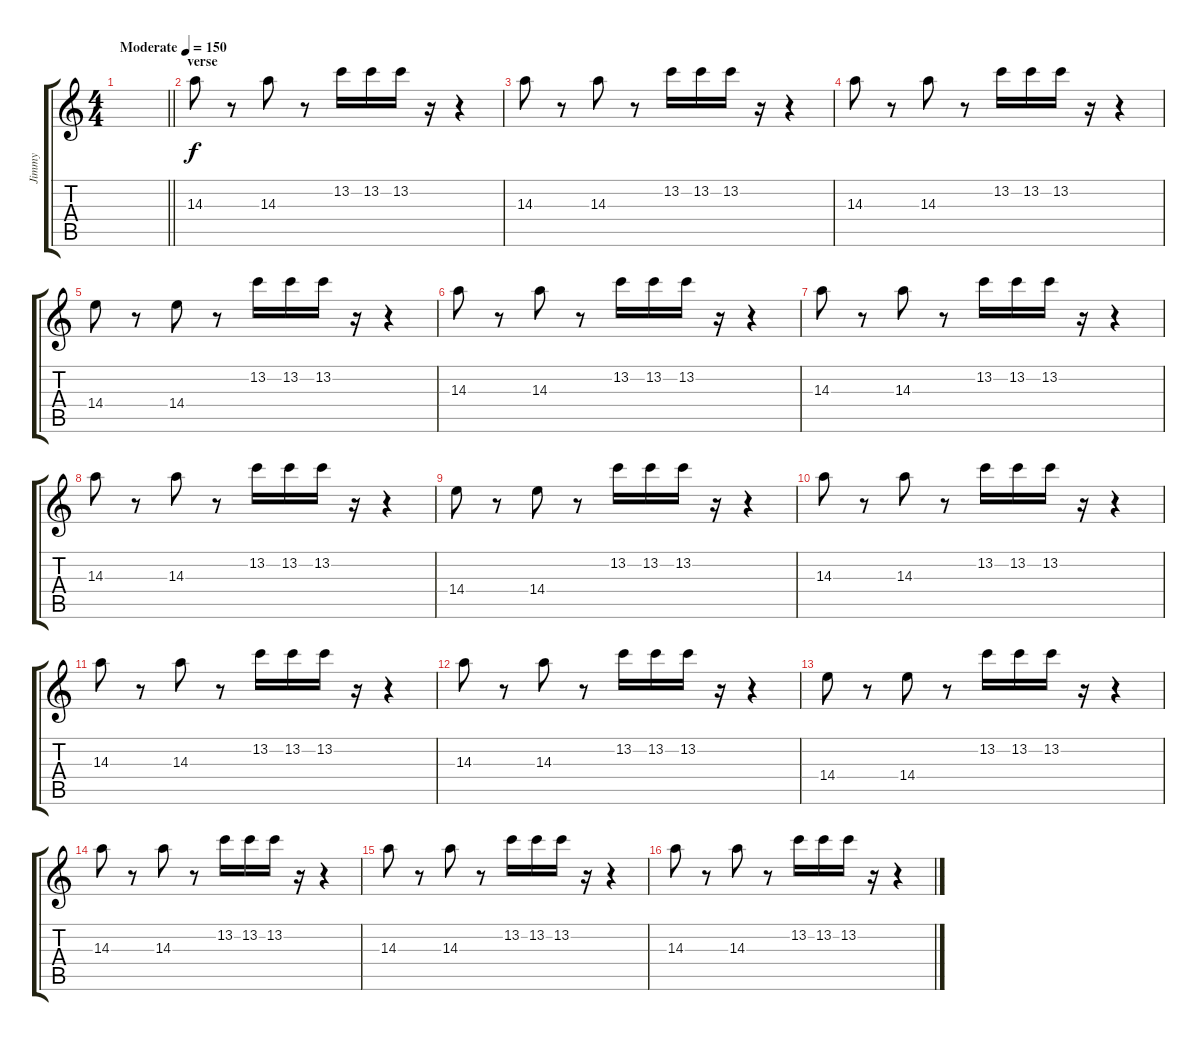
\track ("Jimmy" "Jimmy") {instrument electricguitarclean}
\staff {score tabs}
\tuning (E4 B3 G3 D3 A2 E2) {hide}
\ts (4 4)
\tempo (150 "Moderate")
\clef g2
\barLineRight lightlight
\ks c
|
\section ("" "verse")
14.3.8 r.8 14.3.8 r.8 13.2.16 13.2.16 13.2.16 r.16 r.4 |
14.3.8 r.8 14.3.8 r.8 13.2.16 13.2.16 13.2.16 r.16 r.4 |
14.3.8 r.8 14.3.8 r.8 13.2.16 13.2.16 13.2.16 r.16 r.4 |
14.4.8 r.8 14.4.8 r.8 13.2.16 13.2.16 13.2.16 r.16 r.4 |
14.3.8 r.8 14.3.8 r.8 13.2.16 13.2.16 13.2.16 r.16 r.4 |
14.3.8 r.8 14.3.8 r.8 13.2.16 13.2.16 13.2.16 r.16 r.4 |
14.3.8 r.8 14.3.8 r.8 13.2.16 13.2.16 13.2.16 r.16 r.4 |
14.4.8 r.8 14.4.8 r.8 13.2.16 13.2.16 13.2.16 r.16 r.4 |
14.3.8 r.8 14.3.8 r.8 13.2.16 13.2.16 13.2.16 r.16 r.4 |
14.3.8 r.8 14.3.8 r.8 13.2.16 13.2.16 13.2.16 r.16 r.4 |
14.3.8 r.8 14.3.8 r.8 13.2.16 13.2.16 13.2.16 r.16 r.4 |
14.4.8 r.8 14.4.8 r.8 13.2.16 13.2.16 13.2.16 r.16 r.4 |
14.3.8 r.8 14.3.8 r.8 13.2.16 13.2.16 13.2.16 r.16 r.4 |
14.3.8 r.8 14.3.8 r.8 13.2.16 13.2.16 13.2.16 r.16 r.4 |
14.3.8 r.8 14.3.8 r.8 13.2.16 13.2.16 13.2.16 r.16 r.4
